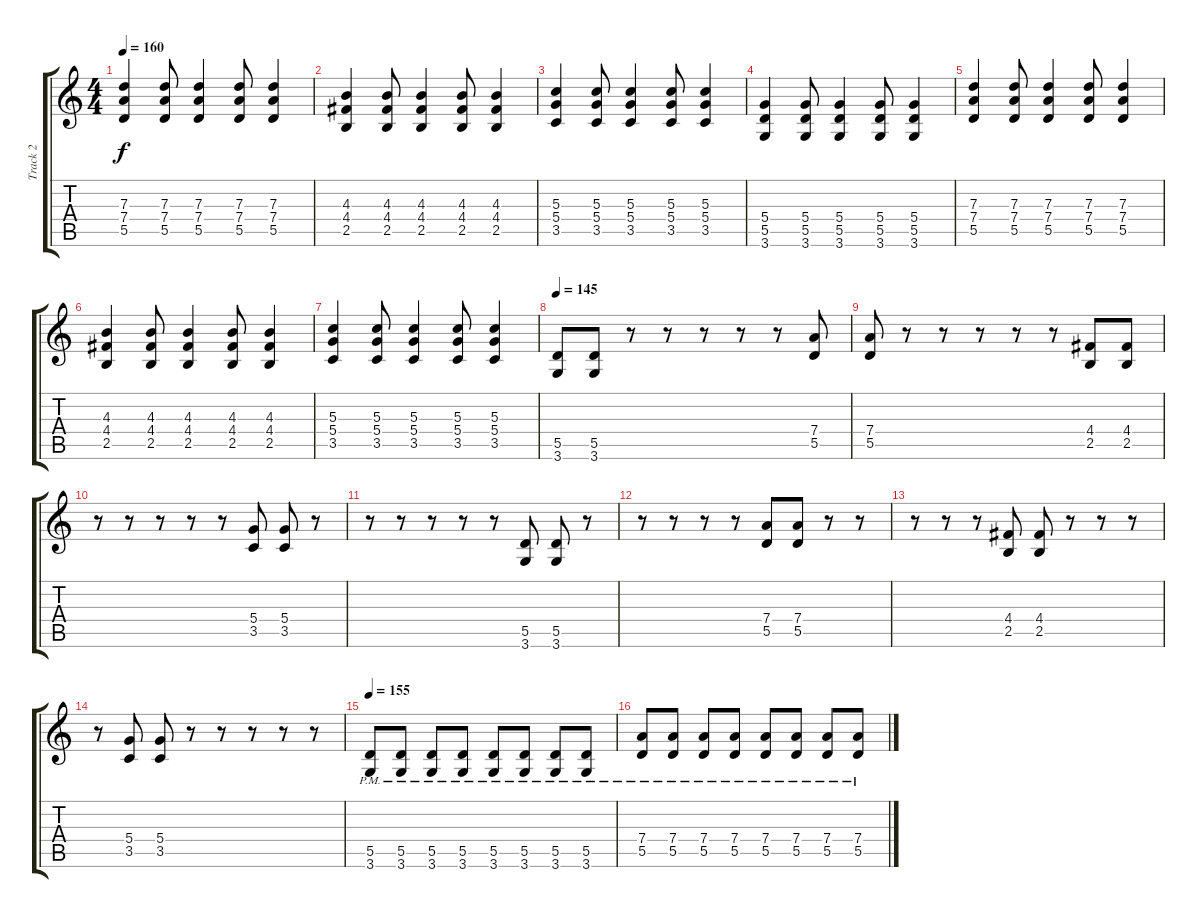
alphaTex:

\track ("Track 2" "Track 2") {instrument distortionguitar}
\staff {score tabs}
\tuning (E4 B3 G3 D3 A2 E2) {hide}
\ts (4 4)
\tempo 160
\clef g2
\ks c
(7.3 7.4 5.5).4{dy f} (7.3 7.4 5.5).8 (7.3 7.4 5.5).4 (7.3 7.4 5.5).8 (7.3 7.4 5.5).4 |
(4.3 4.4 2.5).4 (4.3 4.4 2.5).8 (4.3 4.4 2.5).4 (4.3 4.4 2.5).8 (4.3 4.4 2.5).4 |
(5.3 5.4 3.5).4 (5.3 5.4 3.5).8 (5.3 5.4 3.5).4 (5.3 5.4 3.5).8 (5.3 5.4 3.5).4 |
(5.4 5.5 3.6).4 (5.4 5.5 3.6).8 (5.4 5.5 3.6).4 (5.4 5.5 3.6).8 (5.4 5.5 3.6).4 |
(7.3 7.4 5.5).4 (7.3 7.4 5.5).8 (7.3 7.4 5.5).4 (7.3 7.4 5.5).8 (7.3 7.4 5.5).4 |
(4.3 4.4 2.5).4 (4.3 4.4 2.5).8 (4.3 4.4 2.5).4 (4.3 4.4 2.5).8 (4.3 4.4 2.5).4 |
(5.3 5.4 3.5).4 (5.3 5.4 3.5).8 (5.3 5.4 3.5).4 (5.3 5.4 3.5).8 (5.3 5.4 3.5).4 |
\tempo 145
(5.5 3.6).8 (5.5 3.6).8 r.8 r.8 r.8 r.8 r.8 (7.4 5.5).8 |
(7.4 5.5).8 r.8 r.8 r.8 r.8 r.8 (4.4 2.5).8 (4.4 2.5).8 |
r.8 r.8 r.8 r.8 r.8 (5.4 3.5).8 (5.4 3.5).8 r.8 |
r.8 r.8 r.8 r.8 r.8 (5.5 3.6).8 (5.5 3.6).8 r.8 |
r.8 r.8 r.8 r.8 (7.4 5.5).8 (7.4 5.5).8 r.8 r.8 |
r.8 r.8 r.8 (4.4 2.5).8 (4.4 2.5).8 r.8 r.8 r.8 |
r.8 (5.4 3.5).8 (5.4 3.5).8 r.8 r.8 r.8 r.8 r.8 |
\tempo 155
(5.5{pm} 3.6{pm}).8 (5.5{pm} 3.6{pm}).8 (5.5{pm} 3.6{pm}).8 (5.5{pm} 3.6{pm}).8 (5.5{pm} 3.6{pm}).8 (5.5{pm} 3.6{pm}).8 (5.5{pm} 3.6{pm}).8 (5.5{pm} 3.6{pm}).8 |
(7.4{pm} 5.5{pm}).8 (7.4{pm} 5.5{pm}).8 (7.4{pm} 5.5{pm}).8 (7.4{pm} 5.5{pm}).8 (7.4{pm} 5.5{pm}).8 (7.4{pm} 5.5{pm}).8 (7.4{pm} 5.5{pm}).8 (7.4{pm} 5.5{pm}).8
